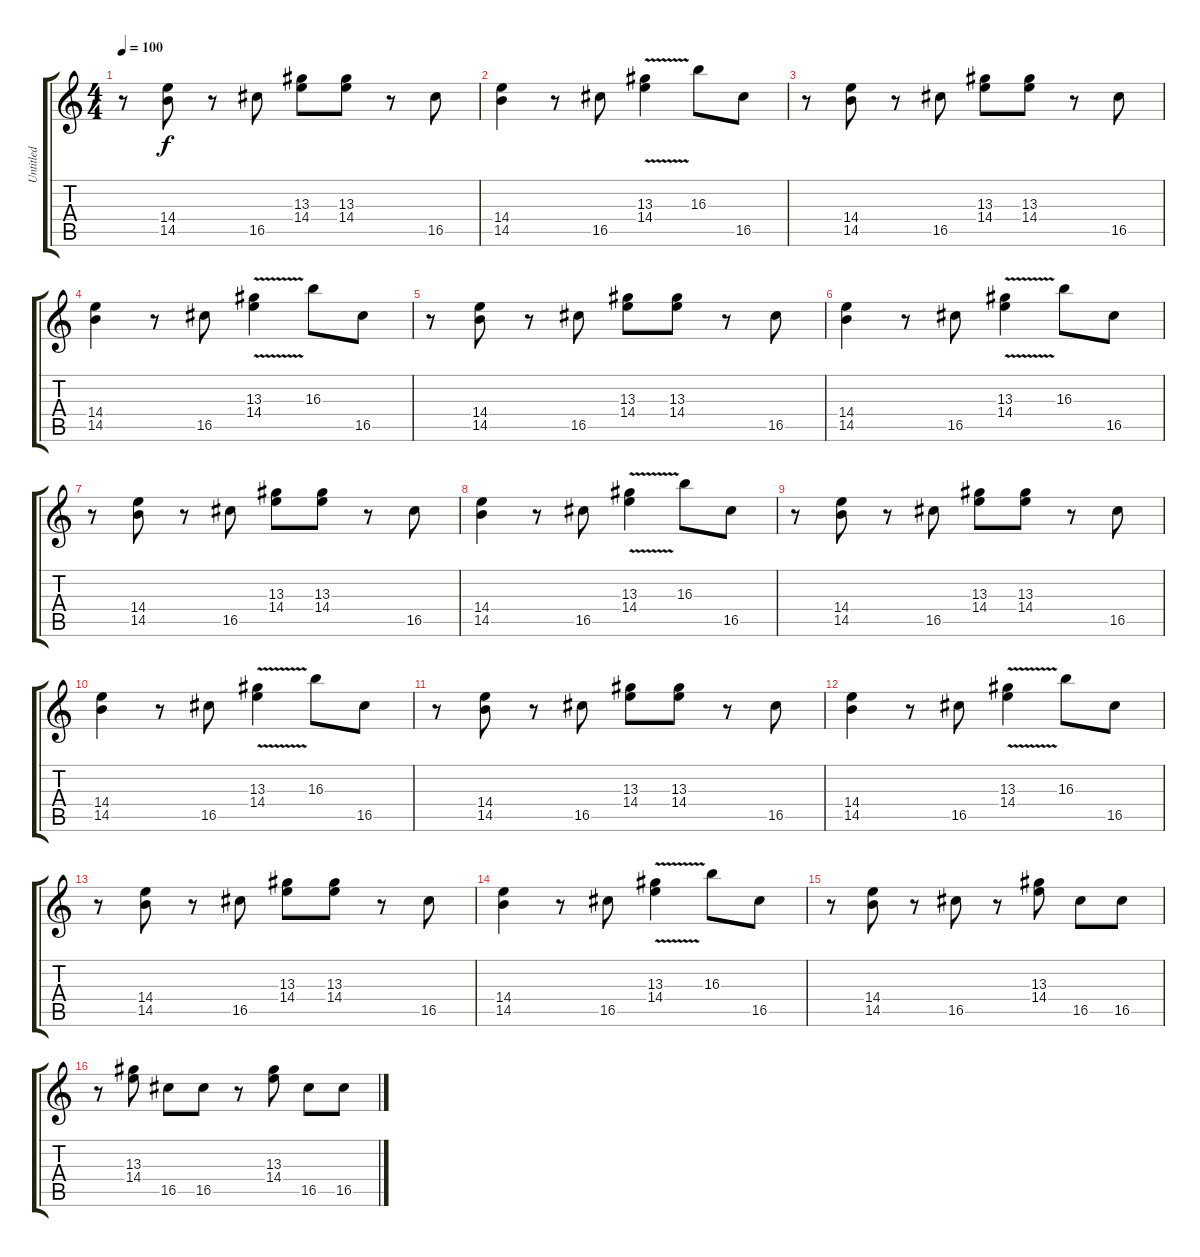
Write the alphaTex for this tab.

\track ("Untitled" "Untitled") {instrument electricguitarjazz}
\staff {score tabs}
\tuning (E4 B3 G3 D3 A2 E2) {hide}
\ts (4 4)
\tempo 100
\clef g2
\ks c
r.8{dy f} (14.4 14.5).8 r.8 16.5.8 (13.3 14.4).8 (13.3 14.4).8 r.8 16.5.8 |
(14.4 14.5).4 r.8 16.5.8 (13.3{v} 14.4{v}).4 16.3.8 16.5.8 |
r.8 (14.4 14.5).8 r.8 16.5.8 (13.3 14.4).8 (13.3 14.4).8 r.8 16.5.8 |
(14.4 14.5).4 r.8 16.5.8 (13.3{v} 14.4{v}).4 16.3.8 16.5.8 |
r.8 (14.4 14.5).8 r.8 16.5.8 (13.3 14.4).8 (13.3 14.4).8 r.8 16.5.8 |
(14.4 14.5).4 r.8 16.5.8 (13.3{v} 14.4{v}).4 16.3.8 16.5.8 |
r.8 (14.4 14.5).8 r.8 16.5.8 (13.3 14.4).8 (13.3 14.4).8 r.8 16.5.8 |
(14.4 14.5).4 r.8 16.5.8 (13.3{v} 14.4{v}).4 16.3.8 16.5.8 |
r.8 (14.4 14.5).8 r.8 16.5.8 (13.3 14.4).8 (13.3 14.4).8 r.8 16.5.8 |
(14.4 14.5).4 r.8 16.5.8 (13.3{v} 14.4{v}).4 16.3.8 16.5.8 |
r.8 (14.4 14.5).8 r.8 16.5.8 (13.3 14.4).8 (13.3 14.4).8 r.8 16.5.8 |
(14.4 14.5).4 r.8 16.5.8 (13.3{v} 14.4{v}).4 16.3.8 16.5.8 |
r.8 (14.4 14.5).8 r.8 16.5.8 (13.3 14.4).8 (13.3 14.4).8 r.8 16.5.8 |
(14.4 14.5).4 r.8 16.5.8 (13.3{v} 14.4{v}).4 16.3.8 16.5.8 |
r.8 (14.4 14.5).8 r.8 16.5.8 r.8 (13.3 14.4).8 16.5.8 16.5.8 |
r.8 (13.3 14.4).8 16.5.8 16.5.8 r.8 (13.3 14.4).8 16.5.8 16.5.8
